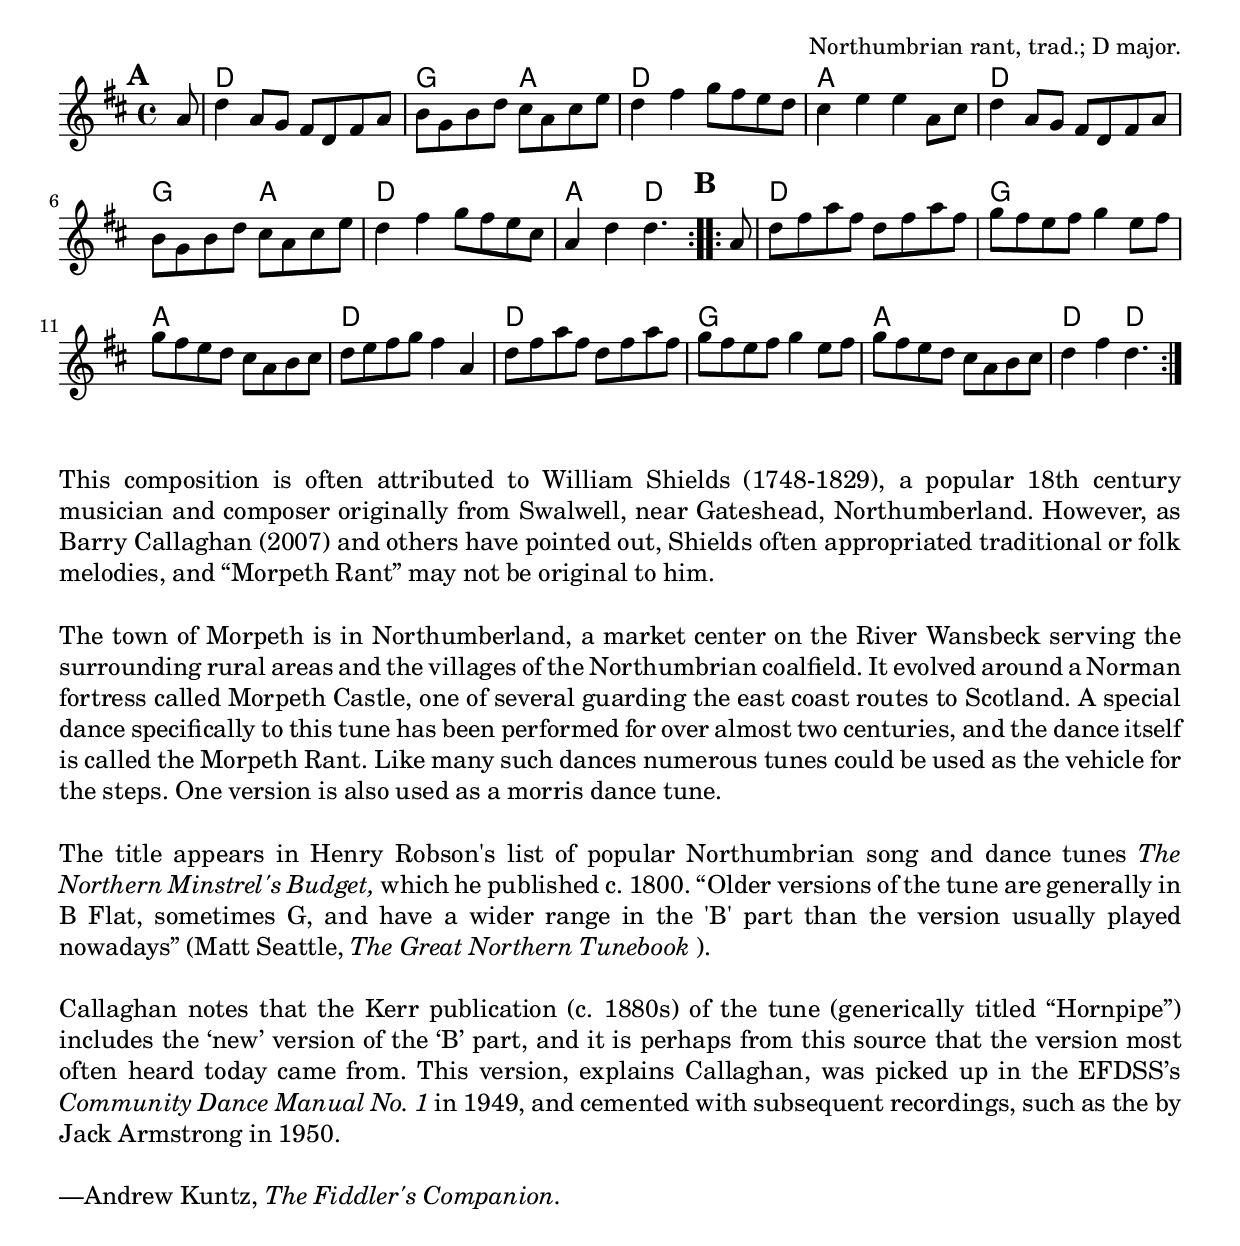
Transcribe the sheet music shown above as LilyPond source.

\version "2.18.2"
\include "util.ly"

\tocItem \markup "Morpeth Rant"

\score {
  <<
    \relative a' {
      \time 4/4
      \key d \major

      \repeat volta 2 {
        \mark \default
        \partial 8 a8 |
        d4 a8 g fis d fis a |
        b8 g b d cis a cis e |
        d4 fis g8 fis e d |
        cis4 e e a,8 cis |

        d4 a8 g fis d fis a |
        b8 g b d cis a cis e |
        d4 fis g8 fis e cis |
        a4 d d4.
      }

      \repeat volta 2 {
        \mark \default
        a8 |
        d8 fis a fis d fis a fis |
        g fis e fis g4 e8 fis |
        g fis e d cis a b cis |
        d e fis g fis4 a, |

        d8 fis a fis d fis a fis |
        g fis e fis g4 e8 fis |
        g fis e d cis a b cis |
        d4 fis d4.
      }
    }

    \new ChordNames {
      \chordmode {
        \time 4/4

        \repeat volta 2 {
          \partial 8 s8 |
          d1 | g2 a2 | d1 | a1 |
          d1 | g2 a2 | d1 | a2 d4.
        }

        \repeat volta 2 {
          s8 |
          d1 | g1 | a1 | d1 |
          d1 | g1 | a1 | d2 d4.
        }
      }
    }
  >>

  \header {
    title = "Morpeth Rant"
    opus = "Northumbrian rant, trad.; D major."
  }
  \layout{indent=0}
}

\markuplist {
  \paragraph {
    This composition is often attributed to William Shields (1748-1829),
    a popular 18th century musician and composer originally from Swalwell,
    near Gateshead, Northumberland. However, as Barry Callaghan (2007) and
    others have pointed out, Shields often appropriated traditional or folk
    melodies, and “Morpeth Rant” may not be original to him.
  }
  \paragraph {
    The town of Morpeth is in Northumberland, a market center on the River Wansbeck
    serving the surrounding rural areas and the villages of the Northumbrian coalfield.
    It evolved around a Norman fortress called Morpeth Castle, one of several guarding
    the east coast routes to Scotland. A special dance specifically to this tune has
    been performed for over almost two centuries, and the dance itself is called the
    Morpeth Rant. Like many such dances numerous tunes could be used as the vehicle for
    the steps. One version is also used as a morris dance tune.
  }
  \paragraph {
    The title appears in Henry Robson's list of popular Northumbrian song and dance
    tunes \italic{The Northern Minstrel's Budget,} which he published c. 1800.
    “Older versions of the tune are generally in B Flat, sometimes G, and have a wider
    range in the 'B' part than the version usually played nowadays”
    (Matt Seattle, \italic{The Great Northern Tunebook}).
  }
  \paragraph {
    Callaghan notes that the Kerr publication (c. 1880s) of the tune
    (generically titled “Hornpipe”) includes the ‘new’ version of the ‘B’ part,
    and it is perhaps from this source that the version most often heard today came from.
    This version, explains Callaghan, was picked up in the EFDSS’s
    \italic{Community Dance Manual No. 1} in 1949, and cemented with subsequent recordings,
    such as the by Jack Armstrong in 1950.
  }
  \paragraph {
    —Andrew Kuntz, \italic{The Fiddler's Companion.}
  }
}
